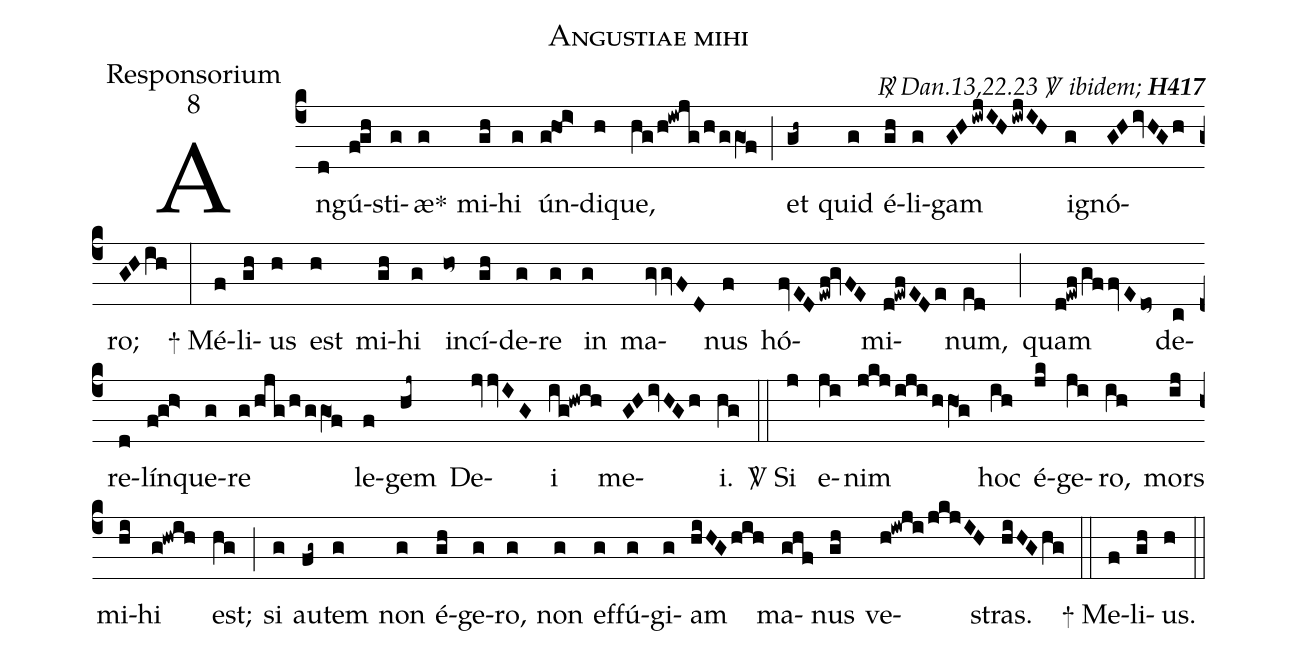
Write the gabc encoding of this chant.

name:Angustiae mihi;
office-part:Responsorium;
mode:8;
commentary:{\itshape\mdseries \Rbar\ Dan.13,22.23  \Vbar\ ibidem;\/} {\bfseries H417};
%%
(c4)  An(d)gú(f!gh)sti(g)æ<sp>*</sp>(g) mi(gh)hi(g) ún(g!ho1!i>)di(h)que,(hg/h!iwjg/h/ggO1f) (;)
et(gh~) quid(g) é(gh)li(g)gam(GHiwjIHiwjIH) i(g)gnó(GHivHGh)ro;(GHih) (:)
<sp>+</sp> Mé(f)li(gh)us(h) est(h) mi(gh)hi(g) in(ho~)cí(gh)de(g)re(g) in(g) ma(gvvFD)nus(f) hó(fvEDewf!gvFE)mi(d!ewfEDe)num,(ed) (;)
quam(d!ewf/gffvEdo~) de(c)re(d)lín(f!g!h>)que(g)re(g/hjg/h/ggO1f) le(f)gem(hj~) De(jvvIG)i(ig!hwih) me(GHivHGh)i.(hg) (::)
<sp>V/</sp> Si(j) e(ji)nim(jkj/iji/hhO1g) hoc(ih) é(jk)ge(ji)ro,(ih) mors(ij) mi(hi)hi(g!hwih) est;(hg) (;)
si(g) au(fg~)tem(g) non(g) é(gh)ge(g)ro,(g) non(g) ef(g)fú(g)gi(g)am(hiHGhih) ma(ghf)nus(gh) ve(h!iwji/jkjIH)stras.(hiHGhg) (::)
<sp>+</sp> Me(f)li(gh)us.(h) (::)
